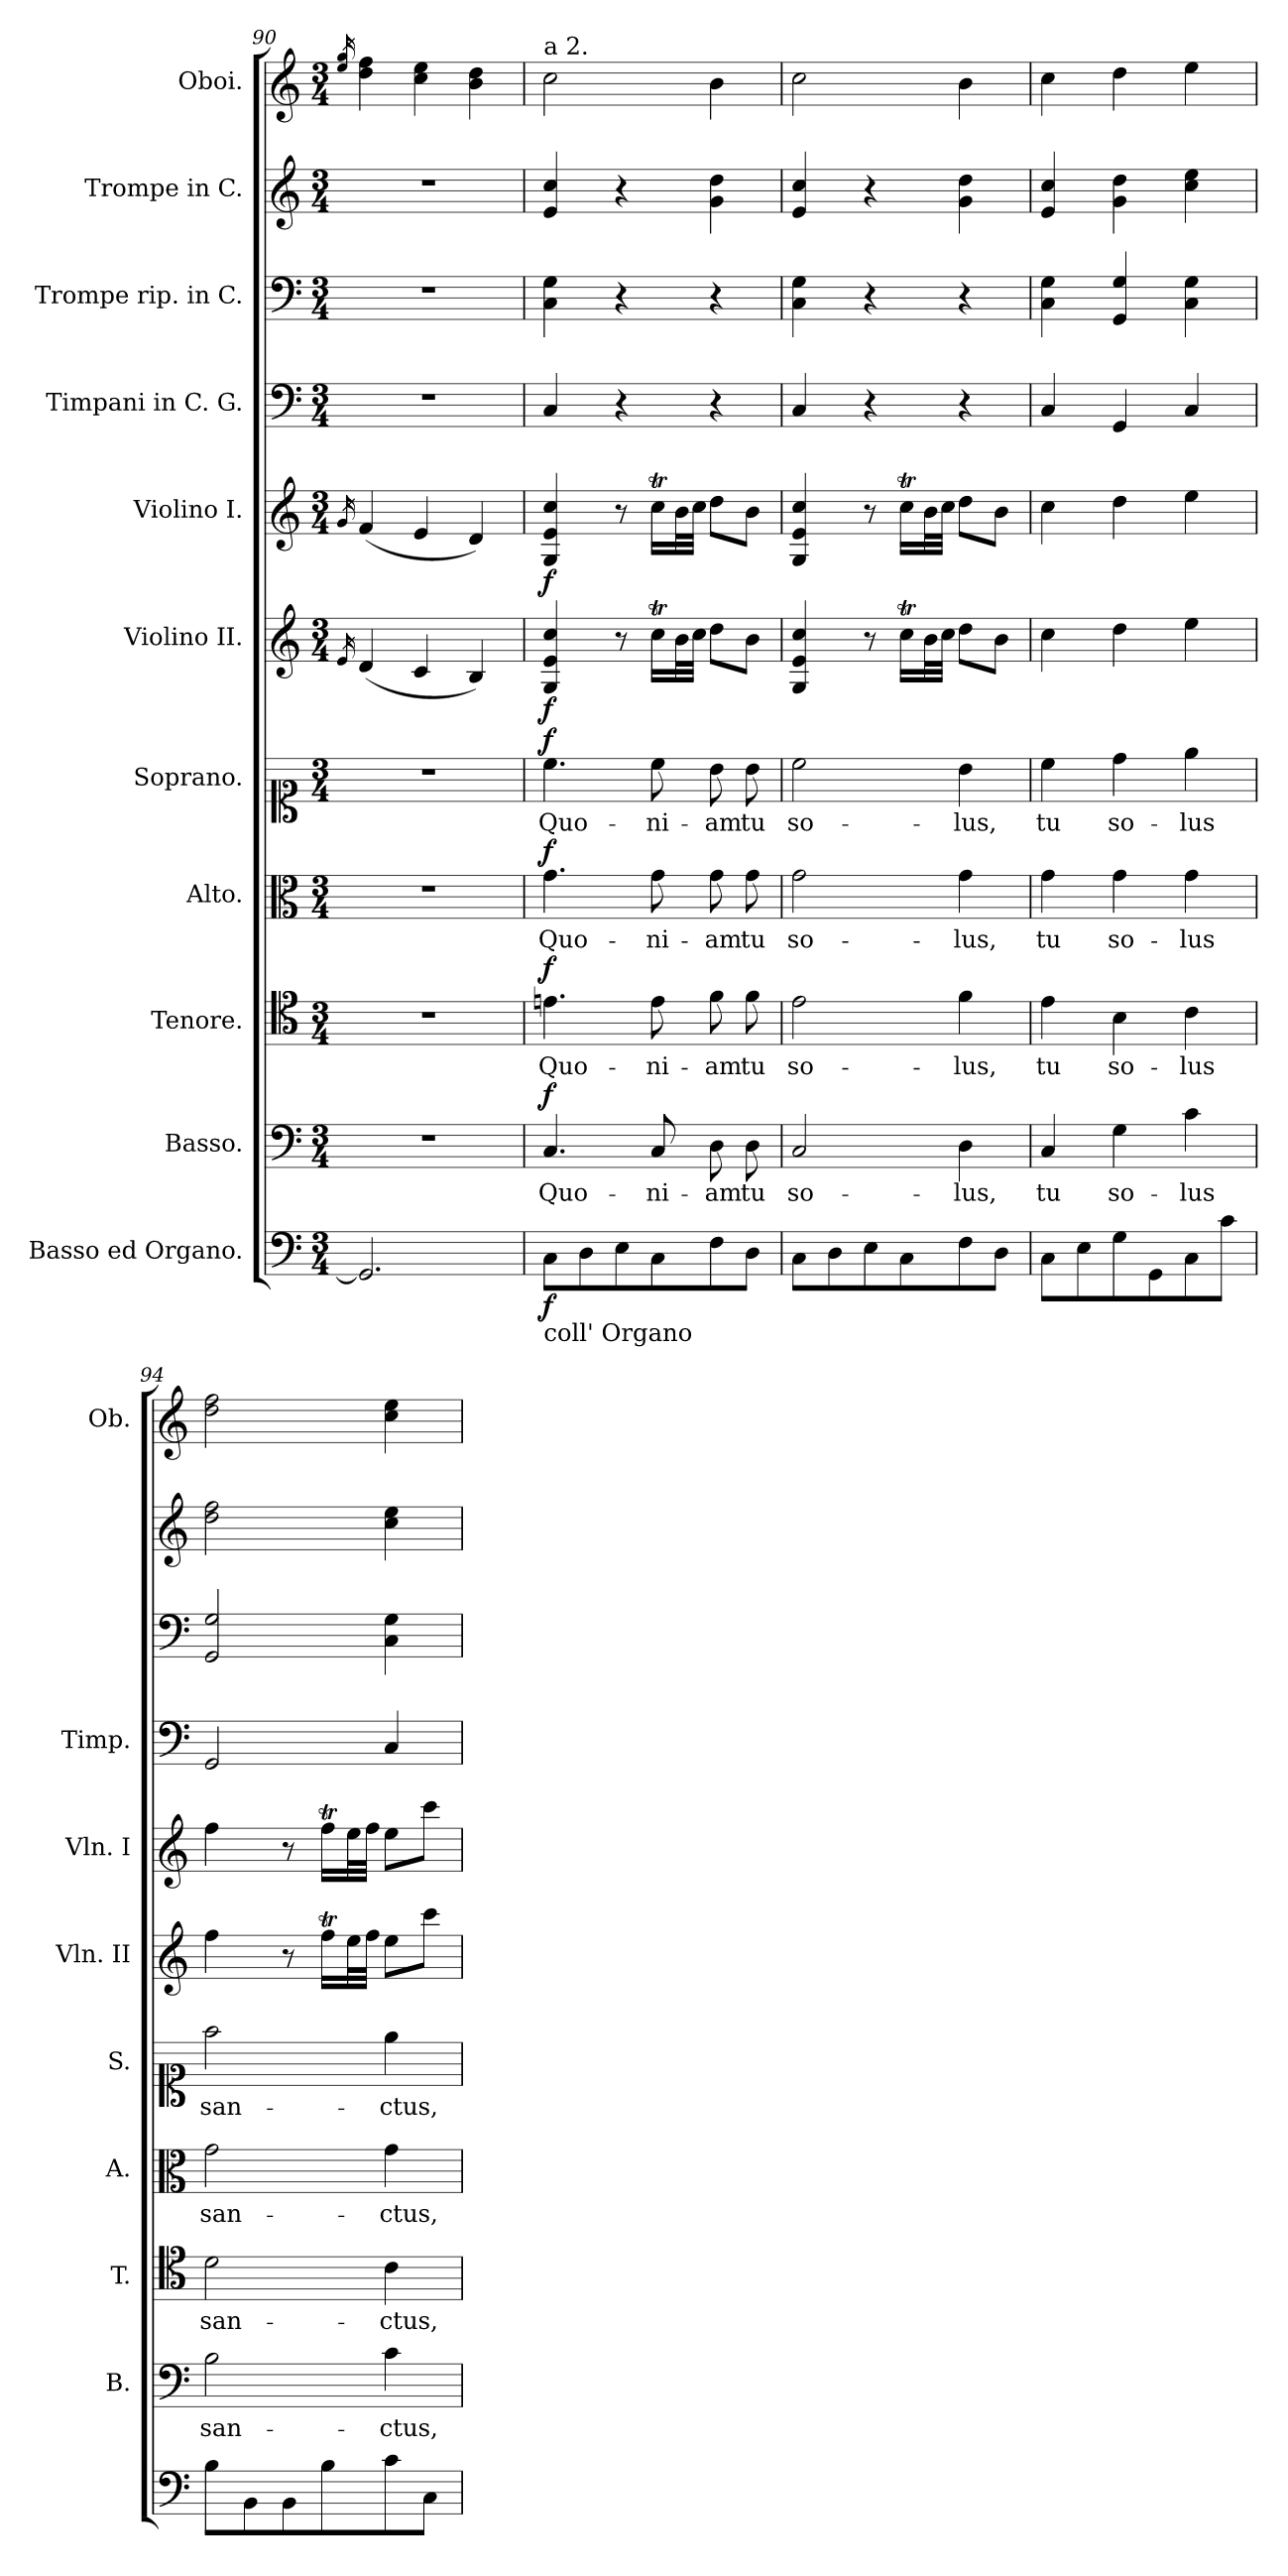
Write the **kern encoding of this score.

**kern	**dynam	**kern	**text	**dynam	**kern	**text	**dynam	**kern	**text	**dynam	**kern	**text	**dynam	**kern	**dynam	**kern	**dynam	**kern	**kern	**kern	**kern
*part11	*part11	*part10	*part10	*part10	*part9	*part9	*part9	*part8	*part8	*part8	*part7	*part7	*part7	*part6	*part6	*part5	*part5	*part4	*part3	*part2	*part1
*staff11	*staff11	*staff10	*staff10	*staff10	*staff9	*staff9	*staff9	*staff8	*staff8	*staff8	*staff7	*staff7	*staff7	*staff6	*staff6	*staff5	*staff5	*staff4	*staff3	*staff2	*staff1
*I"Basso ed  Organo.	*	*I"Basso.	*	*	*I"Tenore.	*	*	*I"Alto.	*	*	*I"Soprano.	*	*	*I"Violino II.	*	*I"Violino I.	*	*I"Timpani in C. G.	*I"Trompe rip. in C.	*I"Trompe in C.	*I"Oboi.
*	*	*I'B.	*	*	*I'T.	*	*	*I'A.	*	*	*I'S.	*	*	*I'Vln. II	*	*I'Vln. I	*	*I'Timp.	*	*	*I'Ob.
*clefF4	*	*clefF4	*	*	*clefC4	*	*	*clefC3	*	*	*clefC1	*	*	*clefG2	*	*clefG2	*	*clefF4	*clefF4	*clefG2	*clefG2
*k[]	*	*k[]	*	*	*k[]	*	*	*k[]	*	*	*k[]	*	*	*k[]	*	*k[]	*	*k[]	*k[]	*k[]	*k[]
*M3/4	*	*M3/4	*	*	*M3/4	*	*	*M3/4	*	*	*M3/4	*	*	*M3/4	*	*M3/4	*	*M3/4	*M3/4	*M3/4	*M3/4
=90	=90	=90	=90	=90	=90	=90	=90	=90	=90	=90	=90	=90	=90	=90	=90	=90	=90	=90	=90	=90	=90
.	.	.	.	.	.	.	.	.	.	.	.	.	.	16qe/	.	16qg/	.	.	.	.	16qee/ 16qgg/
2.GG/]	.	2.r	.	.	2.r	.	.	2.r	.	.	2.r	.	.	(<4d/	.	(<4f/	.	2.r	2.r	2.r	4dd\ 4ff\
.	.	.	.	.	.	.	.	.	.	.	.	.	.	4c/	.	4e/	.	.	.	.	4cc\ 4ee\
.	.	.	.	.	.	.	.	.	.	.	.	.	.	4B/)	.	4d/)	.	.	.	.	4b\ 4dd\
=91	=91	=91	=91	=91	=91	=91	=91	=91	=91	=91	=91	=91	=91	=91	=91	=91	=91	=91	=91	=91	=91
!	!	!	!	!	!	!	!	!	!	!	!	!	!	!	!	!	!	!	!	!	!LO:TX:a:t=a 2.
!LO:TX:b:t=coll' Organo	!	!	!	!	!	!	!	!	!	!	!	!	!	!	!	!	!	!	!	!	!
!	!LO:DY:b	!	!LO:LY:b	!LO:DY:a	!	!LO:LY:b	!LO:DY:a	!	!LO:LY:b	!LO:DY:a	!	!LO:LY:b	!LO:DY:a	!	!LO:DY:b	!	!LO:DY:b	!	!	!	!
8C\L	f	4.C/	Quo-	f	4.en\	Quo-	f	4.g\	Quo-	f	4.cc\	Quo-	f	4G/ 4e/ 4cc/	f	4G/ 4e/ 4cc/	f	4C/	4C\ 4G\	4e/ 4cc/	2cc\
8D\	.	.	.	.	.	.	.	.	.	.	.	.	.	.	.	.	.	.	.	.	.
8E\	.	.	.	.	.	.	.	.	.	.	.	.	.	8r	.	8r	.	4r	4r	4r	.
!	!	!	!LO:LY:b	!	!	!LO:LY:b	!	!	!LO:LY:b	!	!	!LO:LY:b	!	!	!	!	!	!	!	!	!
8C\	.	8C/	-ni-	.	8e\	-ni-	.	8g\	-ni-	.	8cc\	-ni-	.	16ccT\LL	.	16ccT\LL	.	.	.	.	.
.	.	.	.	.	.	.	.	.	.	.	.	.	.	32b\L	.	32b\L	.	.	.	.	.
.	.	.	.	.	.	.	.	.	.	.	.	.	.	32cc\JJJ	.	32cc\JJJ	.	.	.	.	.
!	!	!	!LO:LY:b	!	!	!LO:LY:b	!	!	!LO:LY:b	!	!	!LO:LY:b	!	!	!	!	!	!	!	!	!
8F\	.	8D\	-am	.	8f\	-am	.	8g\	-am	.	8b\	-am	.	8dd\L	.	8dd\L	.	4r	4r	4g\ 4dd\	4b\
!	!	!	!LO:LY:b	!	!	!LO:LY:b	!	!	!LO:LY:b	!	!	!LO:LY:b	!	!	!	!	!	!	!	!	!
8D\J	.	8D\	tu	.	8f\	tu	.	8g\	tu	.	8b\	tu	.	8b\J	.	8b\J	.	.	.	.	.
=92	=92	=92	=92	=92	=92	=92	=92	=92	=92	=92	=92	=92	=92	=92	=92	=92	=92	=92	=92	=92	=92
!	!	!	!LO:LY:b	!	!	!LO:LY:b	!	!	!LO:LY:b	!	!	!LO:LY:b	!	!	!	!	!	!	!	!	!
8C\L	.	2C/	so-	.	2e\	so-	.	2g\	so-	.	2cc\	so-	.	4G/ 4e/ 4cc/	.	4G/ 4e/ 4cc/	.	4C/	4C\ 4G\	4e/ 4cc/	2cc\
8D\	.	.	.	.	.	.	.	.	.	.	.	.	.	.	.	.	.	.	.	.	.
8E\	.	.	.	.	.	.	.	.	.	.	.	.	.	8r	.	8r	.	4r	4r	4r	.
8C\	.	.	.	.	.	.	.	.	.	.	.	.	.	16ccT\LL	.	16ccT\LL	.	.	.	.	.
.	.	.	.	.	.	.	.	.	.	.	.	.	.	32b\L	.	32b\L	.	.	.	.	.
.	.	.	.	.	.	.	.	.	.	.	.	.	.	32cc\JJJ	.	32cc\JJJ	.	.	.	.	.
!	!	!	!LO:LY:b	!	!	!LO:LY:b	!	!	!LO:LY:b	!	!	!LO:LY:b	!	!	!	!	!	!	!	!	!
8F\	.	4D\	-lus,	.	4f\	-lus,	.	4g\	-lus,	.	4b\	-lus,	.	8dd\L	.	8dd\L	.	4r	4r	4g\ 4dd\	4b\
8D\J	.	.	.	.	.	.	.	.	.	.	.	.	.	8b\J	.	8b\J	.	.	.	.	.
=93	=93	=93	=93	=93	=93	=93	=93	=93	=93	=93	=93	=93	=93	=93	=93	=93	=93	=93	=93	=93	=93
!	!	!	!LO:LY:b	!	!	!LO:LY:b	!	!	!LO:LY:b	!	!	!LO:LY:b	!	!	!	!	!	!	!	!	!
8C\L	.	4C/	tu	.	4e\	tu	.	4g\	tu	.	4cc\	tu	.	4cc\	.	4cc\	.	4C/	4C\ 4G\	4e/ 4cc/	4cc\
8E\	.	.	.	.	.	.	.	.	.	.	.	.	.	.	.	.	.	.	.	.	.
!	!	!	!LO:LY:b	!	!	!LO:LY:b	!	!	!LO:LY:b	!	!	!LO:LY:b	!	!	!	!	!	!	!	!	!
8G\	.	4G\	so-	.	4B\	so-	.	4g\	so-	.	4dd\	so-	.	4dd\	.	4dd\	.	4GG/	4GG/ 4G/	4g\ 4dd\	4dd\
8GG\	.	.	.	.	.	.	.	.	.	.	.	.	.	.	.	.	.	.	.	.	.
!	!	!	!LO:LY:b	!	!	!LO:LY:b	!	!	!LO:LY:b	!	!	!LO:LY:b	!	!	!	!	!	!	!	!	!
8C\	.	4c\	-lus	.	4c\	-lus	.	4g\	-lus	.	4ee\	-lus	.	4ee\	.	4ee\	.	4C/	4C\ 4G\	4cc\ 4ee\	4ee\
8c\J	.	.	.	.	.	.	.	.	.	.	.	.	.	.	.	.	.	.	.	.	.
=94	=94	=94	=94	=94	=94	=94	=94	=94	=94	=94	=94	=94	=94	=94	=94	=94	=94	=94	=94	=94	=94
!	!	!	!LO:LY:b	!	!	!LO:LY:b	!	!	!LO:LY:b	!	!	!LO:LY:b	!	!	!	!	!	!	!	!	!
8B\L	.	2B\	san-	.	2d\	san-	.	2g\	san-	.	2ff\	san-	.	4ff\	.	4ff\	.	2GG/	2GG/ 2G/	2dd\ 2ff\	2dd\ 2ff\
8BB\	.	.	.	.	.	.	.	.	.	.	.	.	.	.	.	.	.	.	.	.	.
8BB\	.	.	.	.	.	.	.	.	.	.	.	.	.	8r	.	8r	.	.	.	.	.
8B\	.	.	.	.	.	.	.	.	.	.	.	.	.	16ffT\LL	.	16ffT\LL	.	.	.	.	.
.	.	.	.	.	.	.	.	.	.	.	.	.	.	32ee\L	.	32ee\L	.	.	.	.	.
.	.	.	.	.	.	.	.	.	.	.	.	.	.	32ff\JJJ	.	32ff\JJJ	.	.	.	.	.
!	!	!	!LO:LY:b	!	!	!LO:LY:b	!	!	!LO:LY:b	!	!	!LO:LY:b	!	!	!	!	!	!	!	!	!
8c\	.	4c\	-ctus,	.	4c\	-ctus,	.	4g\	-ctus,	.	4ee\	-ctus,	.	8ee\L	.	8ee\L	.	4C/	4C\ 4G\	4cc\ 4ee\	4cc\ 4ee\
8C\J	.	.	.	.	.	.	.	.	.	.	.	.	.	8ccc\J	.	8ccc\J	.	.	.	.	.
=	=	=	=	=	=	=	=	=	=	=	=	=	=	=	=	=	=	=	=	=	=
*-	*-	*-	*-	*-	*-	*-	*-	*-	*-	*-	*-	*-	*-	*-	*-	*-	*-	*-	*-	*-	*-
